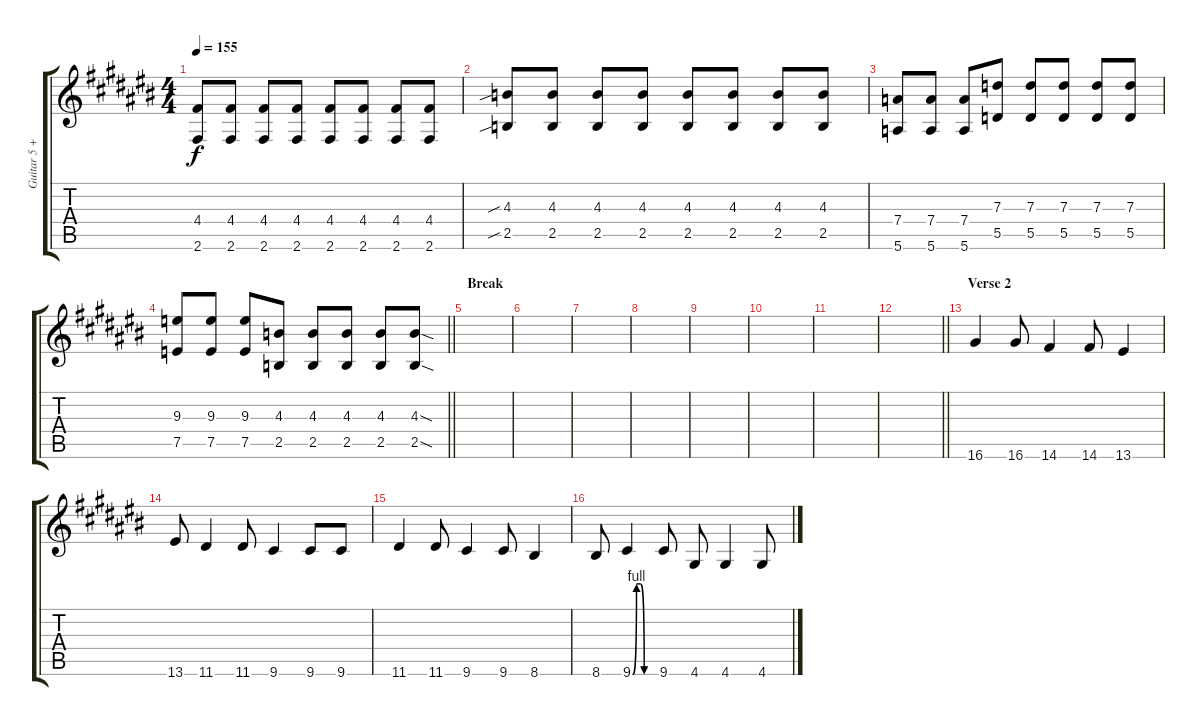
\track ("Guitar 5 + Synth" "Guitar 5 +") {instrument electricguitarmuted}
\staff {score tabs}
\tuning (E4 B3 G3 D3 A2 E2) {hide}
\ts (4 4)
\tempo 155
\clef g2
\ks c#
(4.4 2.6).8{dy f} (4.4 2.6).8 (4.4 2.6).8 (4.4 2.6).8 (4.4 2.6).8 (4.4 2.6).8 (4.4 2.6).8 (4.4 2.6).8 |
(4.3{sib} 2.5{sib}).8 (4.3 2.5).8 (4.3 2.5).8 (4.3 2.5).8 (4.3 2.5).8 (4.3 2.5).8 (4.3 2.5).8 (4.3 2.5).8 |
(7.4 5.6).8 (7.4 5.6).8 (7.4 5.6).8 (7.3 5.5).8 (7.3 5.5).8 (7.3 5.5).8 (7.3 5.5).8 (7.3 5.5).8 |
\barLineRight lightlight
(9.3 7.5).8 (9.3 7.5).8 (9.3 7.5).8 (4.3 2.5).8 (4.3 2.5).8 (4.3 2.5).8 (4.3 2.5).8 (4.3{sod} 2.5{sod}).8 |
\section ("" "Break")
|
|
|
|
|
|
|
\barLineRight lightlight
|
\section ("" "Verse 2")
16.6.4{volume 13 instrument electricguitarmuted} 16.6.8 14.6.4 14.6.8 13.6.4 |
13.6.8 11.6.4 11.6.8 9.6.4 9.6.8 9.6.8 |
11.6.4 11.6.8 9.6.4 9.6.8 8.6.4 |
8.6.8 9.6{be (custom 0 0 10 4 20 4 30 0 60 0)}.4 9.6.8 4.6.8 4.6.4 4.6.8
